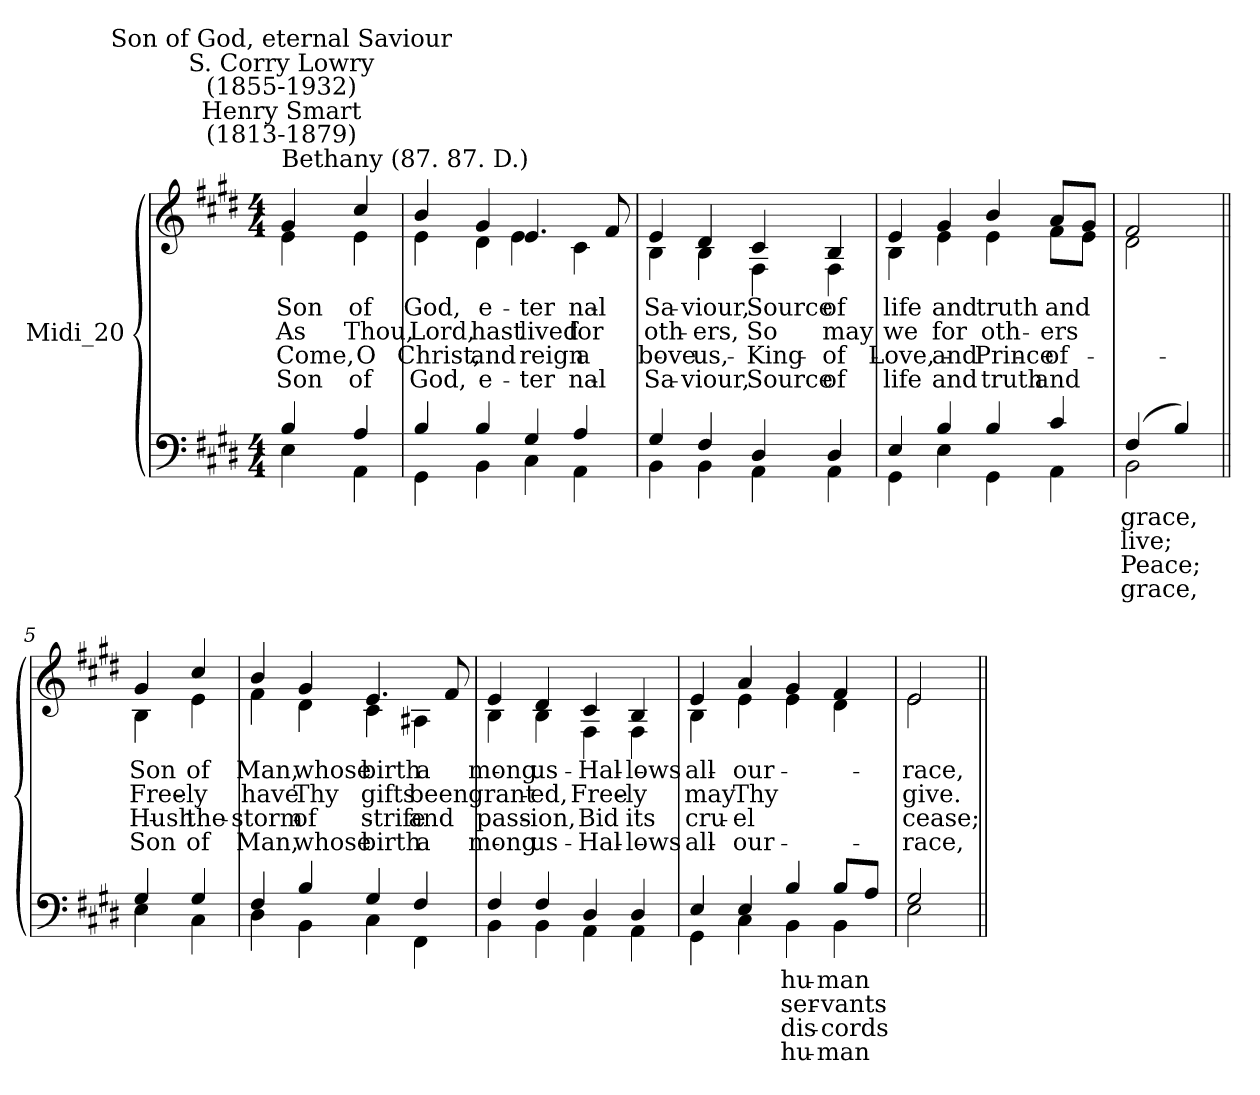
**kern	**text	**text	**text	**text	**kern	**text	**text	**text	**text
*part2	*part2	*part2	*part2	*part2	*part1	*part1	*part1	*part1	*part1
*staff2	*staff2	*staff2	*staff2	*staff2	*staff1	*staff1	*staff1	*staff1	*staff1
*I"Midi_20	*	*	*	*	*I"Midi_20	*	*	*	*
*clefF4	*	*	*	*	*clefG2	*	*	*	*
*k[f#c#g#d#]	*	*	*	*	*k[f#c#g#d#]	*	*	*	*
*E:	*	*	*	*	*E:	*	*	*	*
*M4/4	*	*	*	*	*M4/4	*	*	*	*
=	=	=	=	=	=	=	=	=	=
*^	*	*	*	*	*^	*	*	*	*
!	!	!	!	!	!	!LO:TX:a:t=Bethany (87. 87. D.)	!	!	!	!	!
!	!	!	!	!	!	!LO:TX:a:cj:t=Henry Smart\n(1813-1879)	!	!	!	!	!
!	!	!	!	!	!	!LO:TX:a:cj:t=S. Corry Lowry\n(1855-1932)	!	!	!	!	!
!	!	!	!	!	!	!LO:TX:a:cj:t=Son of God, eternal Saviour	!	!	!	!	!
!	!	!	!	!	!	!	!	!LO:LY:b	!LO:LY:b	!LO:LY:b	!LO:LY:b
4B/	4E\	.	.	.	.	4g#/	4e\	Son	As	Come,	Son
!	!	!	!	!	!	!	!	!LO:LY:b	!LO:LY:b	!LO:LY:b	!LO:LY:b
4A/	4AA\	.	.	.	.	4cc#/	4e\	of	Thou,	O	of
=1	=1	=1	=1	=1	=1	=1	=1	=1	=1	=1	=1
!	!	!	!	!	!	!	!	!LO:LY:b	!LO:LY:b	!LO:LY:b	!LO:LY:b
4B/	4GG#\	.	.	.	.	4b/	4e\	God,	Lord,	Christ,	God,
!	!	!	!	!	!	!	!	!LO:LY:b	!LO:LY:b	!LO:LY:b	!LO:LY:b
4B/	4BB\	.	.	.	.	4g#/	4d#\	e-	-hast	and	e-
!	!	!	!	!	!	!	!	!LO:LY:b	!LO:LY:b	!LO:LY:b	!LO:LY:b
4G#/	4C#\	.	.	.	.	4.e/	4e\	-ter-	-lived	reign	ter-
!	!	!	!	!	!	!	!	!LO:LY:b	!LO:LY:b	!LO:LY:b	!LO:LY:b
4A/	4AA\	.	.	.	.	.	4c#\	-nal	for	a-	-nal
.	.	.	.	.	.	8f#/	.	.	.	.	.
=2	=2	=2	=2	=2	=2	=2	=2	=2	=2	=2	=2
!	!	!	!	!	!	!	!	!LO:LY:b	!LO:LY:b	!LO:LY:b	!LO:LY:b
4G#/	4BB\	.	.	.	.	4e/	4B\	Sa-	-oth-	-bove	Sa-
!	!	!	!	!	!	!	!	!LO:LY:b	!LO:LY:b	!LO:LY:b	!LO:LY:b
4F#/	4BB\	.	.	.	.	4d#/	4B\	-viour,	ers,	us,	viour,
!	!	!	!	!	!	!	!	!LO:LY:b	!LO:LY:b	!LO:LY:b	!LO:LY:b
4D#/	4AA\	.	.	.	.	4c#/	4F#\	Source	So	King	Source
!	!	!	!	!	!	!	!	!LO:LY:b	!LO:LY:b	!LO:LY:b	!LO:LY:b
4D#/	4AA\	.	.	.	.	4B/	4F#\	of	may	of	of
=3	=3	=3	=3	=3	=3	=3	=3	=3	=3	=3	=3
!	!	!	!	!	!	!	!	!LO:LY:b	!LO:LY:b	!LO:LY:b	!LO:LY:b
4E/	4GG#\	.	.	.	.	4e/	4B\	life	we	Love,	life
!	!	!	!	!	!	!	!	!LO:LY:b	!LO:LY:b	!LO:LY:b	!LO:LY:b
4B/	4E\	.	.	.	.	4g#/	4e\	and	for	and	and
!	!	!	!	!	!	!	!	!LO:LY:b	!LO:LY:b	!LO:LY:b	!LO:LY:b
4B/	4GG#\	.	.	.	.	4b/	4e\	truth	oth-	-Prince	truth
!	!	!	!	!	!	!	!	!LO:LY:b	!LO:LY:b	!LO:LY:b	!LO:LY:b
4c#/	4AA\	.	.	.	.	8a/L	8f#\L	and	ers	of	and
.	.	.	.	.	.	8g#/J	8e\J	.	.	.	.
=4	=4	=4	=4	=4	=4	=4	=4	=4	=4	=4	=4
!	!	!LO:LY:a	!LO:LY:a	!LO:LY:a	!LO:LY:a	!	!	!	!	!	!
(>4F#/	2BB\	grace,	live;	Peace;	grace,	2f#/	2d#\	.	.	.	.
4B/)	.	.	.	.	.	.	.	.	.	.	.
!!LO:LB:g=z	!!
=5||	=5||	=5||	=5||	=5||	=5||	=5||	=5||	=5||	=5||	=5||	=5||
!	!	!	!	!	!	!	!	!LO:LY:b	!LO:LY:b	!LO:LY:b	!LO:LY:b
4G#/	4E\	.	.	.	.	4g#/	4B\	Son	Free-	-Hush	Son
!	!	!	!	!	!	!	!	!LO:LY:b	!LO:LY:b	!LO:LY:b	!LO:LY:b
4G#/	4C#\	.	.	.	.	4cc#/	4e\	of	ly	the	of
=6	=6	=6	=6	=6	=6	=6	=6	=6	=6	=6	=6
!	!	!	!	!	!	!	!	!LO:LY:b	!LO:LY:b	!LO:LY:b	!LO:LY:b
4F#/	4D#\	.	.	.	.	4b/	4f#\	Man,	have	storm	Man,
!	!	!	!	!	!	!	!	!LO:LY:b	!LO:LY:b	!LO:LY:b	!LO:LY:b
4B/	4BB\	.	.	.	.	4g#/	4d#\	whose	Thy	of	whose
!	!	!	!	!	!	!	!	!LO:LY:b	!LO:LY:b	!LO:LY:b	!LO:LY:b
4G#/	4C#\	.	.	.	.	4.e/	4c#\	birth	gifts	strife	birth
!	!	!	!	!	!	!	!	!LO:LY:b	!LO:LY:b	!LO:LY:b	!LO:LY:b
4F#/	4FF#\	.	.	.	.	.	4A#X\	a-	-been	and	a-
.	.	.	.	.	.	8f#/	.	.	.	.	.
=7	=7	=7	=7	=7	=7	=7	=7	=7	=7	=7	=7
!	!	!	!	!	!	!	!	!LO:LY:b	!LO:LY:b	!LO:LY:b	!LO:LY:b
4F#/	4BB\	.	.	.	.	4e/	4B\	-mong	grant-	-pass-	-mong
!	!	!	!	!	!	!	!	!LO:LY:b	!LO:LY:b	!LO:LY:b	!LO:LY:b
4F#/	4BB\	.	.	.	.	4d#/	4B\	us	ed,	ion,	us
!	!	!	!	!	!	!	!	!LO:LY:b	!LO:LY:b	!LO:LY:b	!LO:LY:b
4D#/	4AA\	.	.	.	.	4c#/	4F#\	Hal-	-Free-	-Bid	Hal-
!	!	!	!	!	!	!	!	!LO:LY:b	!LO:LY:b	!LO:LY:b	!LO:LY:b
4D#/	4AA\	.	.	.	.	4B/	4F#\	-lows	ly	its	lows
=8	=8	=8	=8	=8	=8	=8	=8	=8	=8	=8	=8
!	!	!	!	!	!	!	!	!LO:LY:b	!LO:LY:b	!LO:LY:b	!LO:LY:b
4E/	4GG#\	.	.	.	.	4e/	4B\	all	may	cru-	-all
!	!	!	!	!	!	!	!	!LO:LY:b	!LO:LY:b	!LO:LY:b	!LO:LY:b
4E/	4C#\	.	.	.	.	4a/	4e\	our	Thy	el	our
!	!	!LO:LY:a	!LO:LY:a	!LO:LY:a	!LO:LY:a	!	!	!	!	!	!
4B/	4BB\	hu-	-ser-	-dis-	-hu-	4g#/	4e\	.	.	.	.
!	!	!LO:LY:a	!LO:LY:a	!LO:LY:a	!LO:LY:a	!	!	!	!	!	!
8B/L	4BB\	-man	vants	cords	man	4f#/	4d#\	.	.	.	.
8A/J	.	.	.	.	.	.	.	.	.	.	.
=9	=9	=9	=9	=9	=9	=9	=9	=9	=9	=9	=9
!	!	!	!	!	!	!	!	!LO:LY:b	!LO:LY:b	!LO:LY:b	!LO:LY:b
2G#/	2E\	.	.	.	.	2e/	2e\	race,	give.	cease;	race,
*v	*v	*	*	*	*	*	*	*	*	*	*
*	*	*	*	*	*v	*v	*	*	*	*
=||	=||	=||	=||	=||	=||	=||	=||	=||	=||
*-	*-	*-	*-	*-	*-	*-	*-	*-	*-
